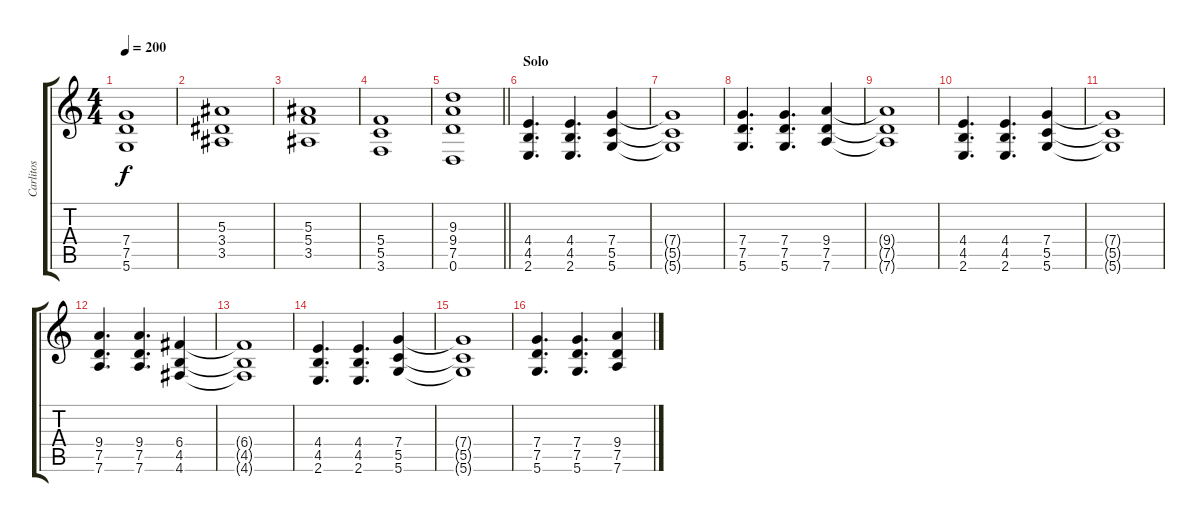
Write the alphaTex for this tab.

\track ("Carlitos" "Carlitos") {instrument distortionguitar}
\staff {score tabs}
\tuning (D4 A3 F3 C3 G2 D2) {hide}
\ts (4 4)
\tempo 200
\clef g2
\ks c
(7.4 7.5 5.6).1{dy f} |
(5.3 3.4 3.5).1 |
(5.3 5.4 3.5).1 |
(5.4 5.5 3.6).1 |
\barLineRight lightlight
(9.3 9.4 7.5 0.6).1 |
\section ("" "Solo")
(4.4 4.5 2.6).4{d} (4.4 4.5 2.6).4{d} (7.4 5.5 5.6).4 |
(7.4{t} 5.5{t} 5.6{t}).1 |
(7.4 7.5 5.6).4{d} (7.4 7.5 5.6).4{d} (9.4 7.5 7.6).4 |
(9.4{t} 7.5{t} 7.6{t}).1 |
(4.4 4.5 2.6).4{d} (4.4 4.5 2.6).4{d} (7.4 5.5 5.6).4 |
(7.4{t} 5.5{t} 5.6{t}).1 |
(9.4 7.5 7.6).4{d} (9.4 7.5 7.6).4{d} (6.4 4.5 4.6).4 |
(6.4{t} 4.5{t} 4.6{t}).1 |
(4.4 4.5 2.6).4{d} (4.4 4.5 2.6).4{d} (7.4 5.5 5.6).4 |
(7.4{t} 5.5{t} 5.6{t}).1 |
(7.4 7.5 5.6).4{d} (7.4 7.5 5.6).4{d} (9.4 7.5 7.6).4
